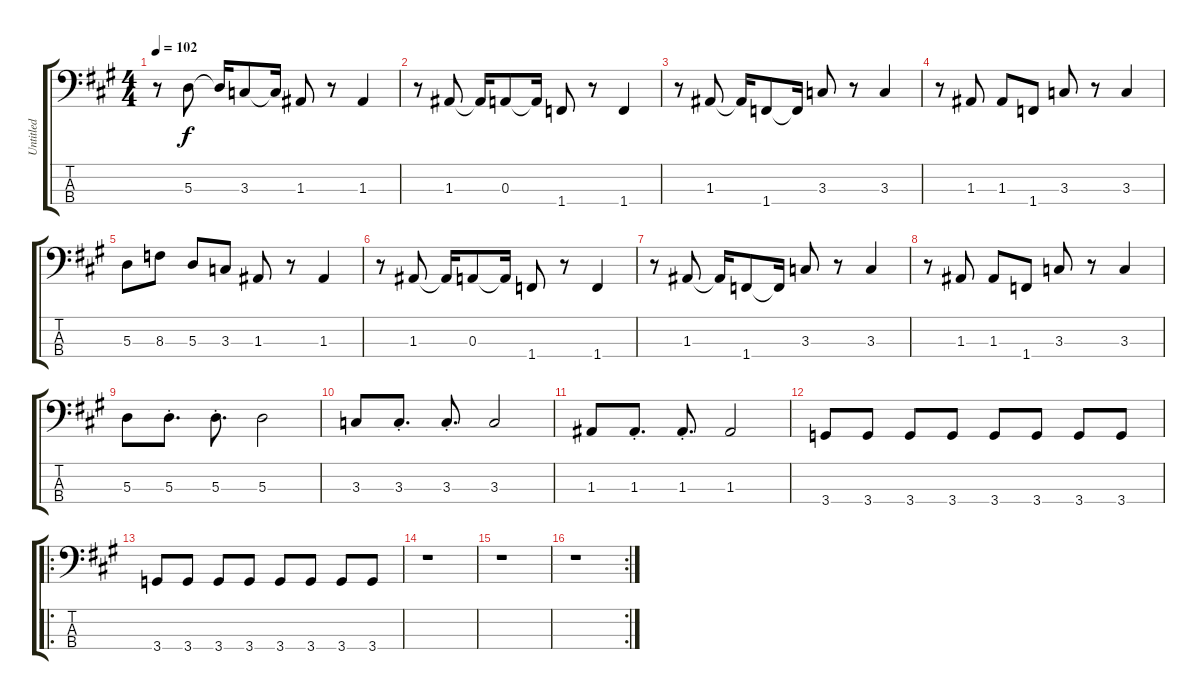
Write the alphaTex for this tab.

\track ("Untitled" "Untitled") {instrument electricbassfinger}
\staff {score tabs}
\tuning (G2 D2 A1 E1) {hide}
\ts (4 4)
\tempo 102
\clef f4
\ks a
r.8{dy f} 5.3.8 5.3{t}.16 3.3.8 3.3{t}.16 1.3.8 r.8 1.3.4 |
r.8 1.3.8 1.3{t}.16 0.3.8 0.3{t}.16 1.4.8 r.8 1.4.4 |
r.8 1.3.8 1.3{t}.16 1.4.8 1.4{t}.16 3.3.8 r.8 3.3.4 |
r.8 1.3.8 1.3.8 1.4.8 3.3.8 r.8 3.3.4 |
5.3.8 8.3.8 5.3.8 3.3.8 1.3.8 r.8 1.3.4 |
r.8 1.3.8 1.3{t}.16 0.3.8 0.3{t}.16 1.4.8 r.8 1.4.4 |
r.8 1.3.8 1.3{t}.16 1.4.8 1.4{t}.16 3.3.8 r.8 3.3.4 |
r.8 1.3.8 1.3.8 1.4.8 3.3.8 r.8 3.3.4 |
5.3.8 5.3{st}.8{d} 5.3{st}.8{d} 5.3.2 |
3.3.8 3.3{st}.8{d} 3.3{st}.8{d} 3.3.2 |
1.3.8 1.3{st}.8{d} 1.3{st}.8{d} 1.3.2 |
3.4.8 3.4.8 3.4.8 3.4.8 3.4.8 3.4.8 3.4.8 3.4.8 |
\ro
3.4.8 3.4.8 3.4.8 3.4.8 3.4.8 3.4.8 3.4.8 3.4.8 |
r.1 |
r.1 |
\rc 2
r.1
